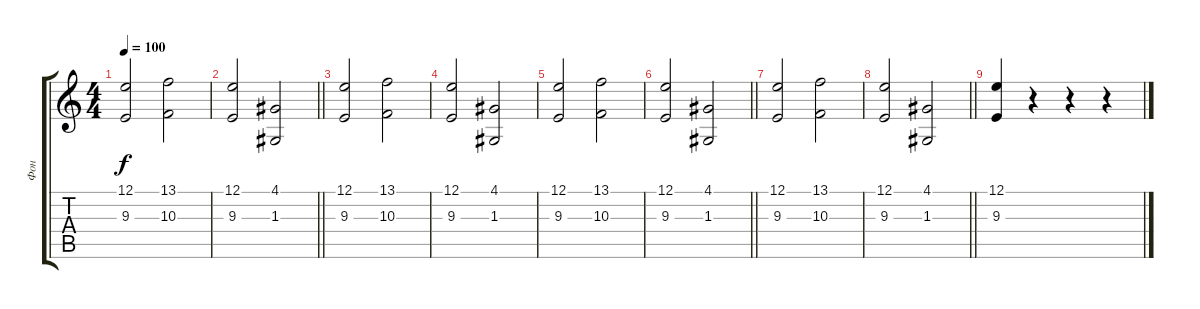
\track ("Фон" "Фон") {instrument piccolo}
\staff {score tabs}
\tuning (E4 B3 G3 D3 A2 E2) {hide}
\ts (4 4)
\tempo 100
\clef g2
\ks c
(12.1 9.3).2{dy f} (13.1 10.3).2 |
\barLineRight lightlight
(12.1 9.3).2 (4.1 1.3).2 |
(12.1 9.3).2 (13.1 10.3).2 |
(12.1 9.3).2 (4.1 1.3).2 |
(12.1 9.3).2 (13.1 10.3).2 |
\barLineRight lightlight
(12.1 9.3).2 (4.1 1.3).2 |
(12.1 9.3).2 (13.1 10.3).2 |
\barLineRight lightlight
(12.1 9.3).2 (4.1 1.3).2 |
(12.1 9.3).4 r.4 r.4 r.4
